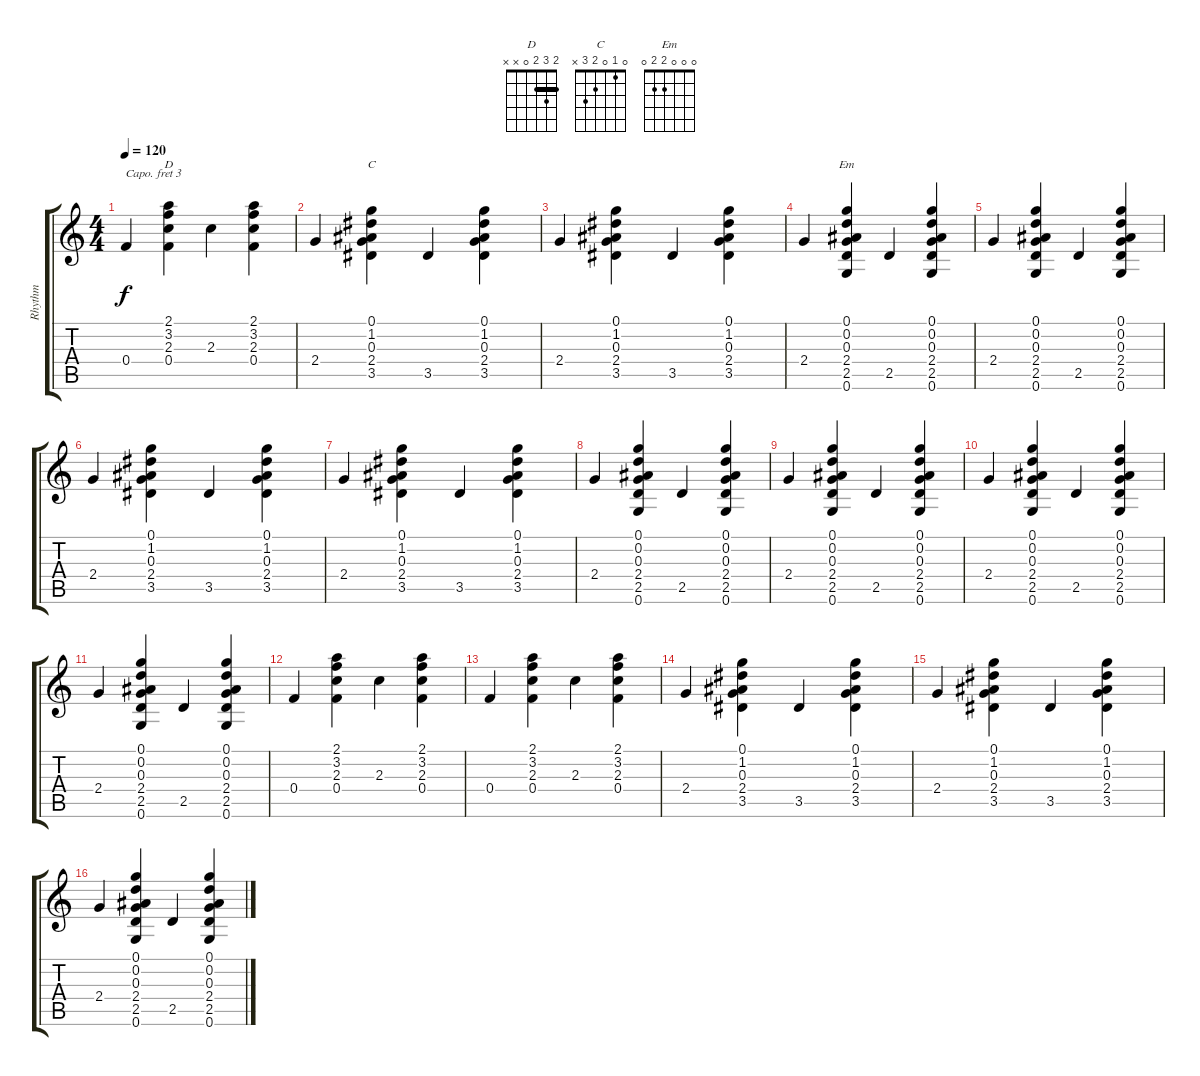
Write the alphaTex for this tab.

\track ("Rhythm" "Rhythm") {instrument acousticguitarsteel}
\staff {score tabs}
\capo 3
\tuning (E4 B3 G3 D3 A2 E2) {hide}
\chord ("D" 2 3 2 0 x x) {barre 2}
\chord ("C" 0 1 0 2 3 x)
\chord ("Em" 0 0 0 2 2 0)
\ts (4 4)
\tempo 120
\clef g2
\ks c
0.4.4{dy f} (2.1 3.2 2.3 0.4).4{ch "D"} 2.3.4 (2.1 3.2 2.3 0.4).4 |
2.4.4 (0.1 1.2 0.3 2.4 3.5).4{ch "C"} 3.5.4 (0.1 1.2 0.3 2.4 3.5).4 |
2.4.4 (0.1 1.2 0.3 2.4 3.5).4 3.5.4 (0.1 1.2 0.3 2.4 3.5).4 |
2.4.4 (0.1 0.2 0.3 2.4 2.5 0.6).4{ch "Em"} 2.5.4 (0.1 0.2 0.3 2.4 2.5 0.6).4 |
2.4.4 (0.1 0.2 0.3 2.4 2.5 0.6).4 2.5.4 (0.1 0.2 0.3 2.4 2.5 0.6).4 |
2.4.4 (0.1 1.2 0.3 2.4 3.5).4 3.5.4 (0.1 1.2 0.3 2.4 3.5).4 |
2.4.4 (0.1 1.2 0.3 2.4 3.5).4 3.5.4 (0.1 1.2 0.3 2.4 3.5).4 |
2.4.4 (0.1 0.2 0.3 2.4 2.5 0.6).4 2.5.4 (0.1 0.2 0.3 2.4 2.5 0.6).4 |
2.4.4 (0.1 0.2 0.3 2.4 2.5 0.6).4 2.5.4 (0.1 0.2 0.3 2.4 2.5 0.6).4 |
2.4.4 (0.1 0.2 0.3 2.4 2.5 0.6).4 2.5.4 (0.1 0.2 0.3 2.4 2.5 0.6).4 |
2.4.4 (0.1 0.2 0.3 2.4 2.5 0.6).4 2.5.4 (0.1 0.2 0.3 2.4 2.5 0.6).4 |
0.4.4 (2.1 3.2 2.3 0.4).4 2.3.4 (2.1 3.2 2.3 0.4).4 |
0.4.4 (2.1 3.2 2.3 0.4).4 2.3.4 (2.1 3.2 2.3 0.4).4 |
2.4.4 (0.1 1.2 0.3 2.4 3.5).4 3.5.4 (0.1 1.2 0.3 2.4 3.5).4 |
2.4.4 (0.1 1.2 0.3 2.4 3.5).4 3.5.4 (0.1 1.2 0.3 2.4 3.5).4 |
2.4.4 (0.1 0.2 0.3 2.4 2.5 0.6).4 2.5.4 (0.1 0.2 0.3 2.4 2.5 0.6).4
